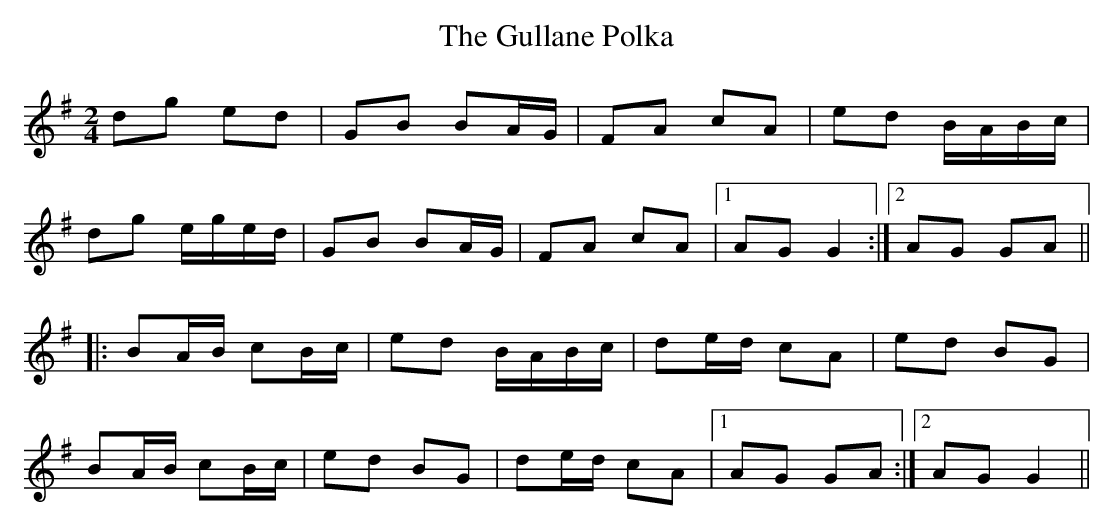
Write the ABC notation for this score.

X:1
T:Gullane Polka, The
M:2/4
L:1/8
K:G
dg ed | GB BA/G/ | FA cA | ed B/A/B/c/ |
dg e/g/e/d/ | GB BA/G/ | FA cA |1 AG G2 :|2 AG GA ||
|: BA/B/ cB/c/ | ed B/A/B/c/ | de/d/ cA | ed BG |
BA/B/ cB/c/ | ed BG | de/d/ cA |1 AG GA :|2 AG G2 ||
